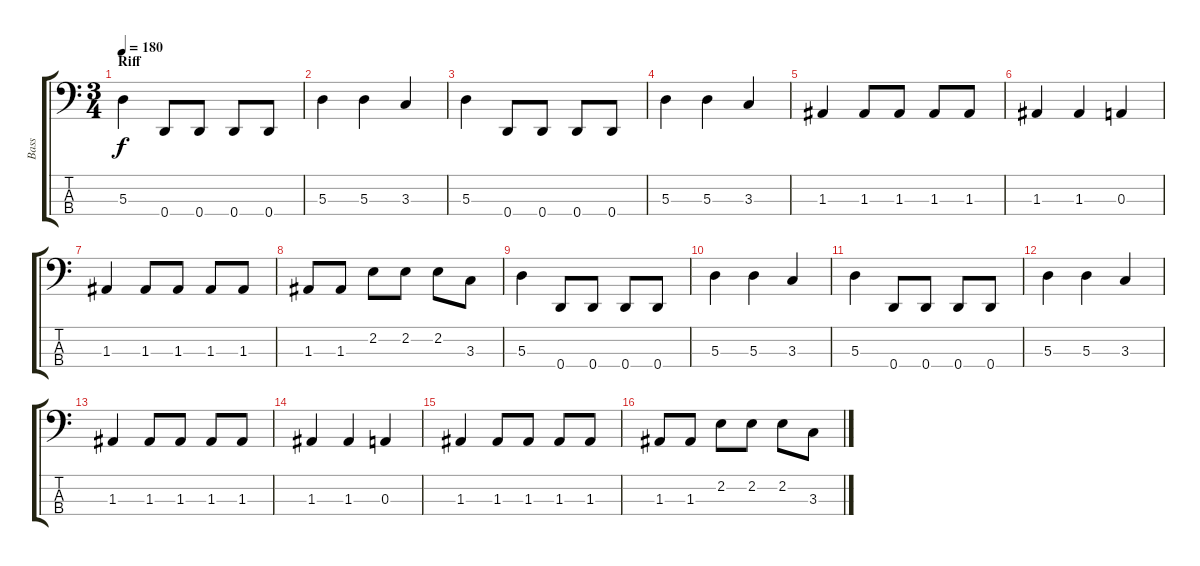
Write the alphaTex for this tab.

\track ("Bass" "Bass") {instrument electricbassfinger}
\staff {score tabs}
\tuning (G2 D2 A1 D1) {hide}
\ts (3 4)
\section ("" "Riff")
\tempo 180
\clef f4
\ks c
5.3.4{dy f} 0.4.8 0.4.8 0.4.8 0.4.8 |
5.3.4 5.3.4 3.3.4 |
5.3.4 0.4.8 0.4.8 0.4.8 0.4.8 |
5.3.4 5.3.4 3.3.4 |
1.3.4 1.3.8 1.3.8 1.3.8 1.3.8 |
1.3.4 1.3.4 0.3.4 |
1.3.4 1.3.8 1.3.8 1.3.8 1.3.8 |
1.3.8 1.3.8 2.2.8 2.2.8 2.2.8 3.3.8 |
5.3.4 0.4.8 0.4.8 0.4.8 0.4.8 |
5.3.4 5.3.4 3.3.4 |
5.3.4 0.4.8 0.4.8 0.4.8 0.4.8 |
5.3.4 5.3.4 3.3.4 |
1.3.4 1.3.8 1.3.8 1.3.8 1.3.8 |
1.3.4 1.3.4 0.3.4 |
1.3.4 1.3.8 1.3.8 1.3.8 1.3.8 |
1.3.8 1.3.8 2.2.8 2.2.8 2.2.8 3.3.8
